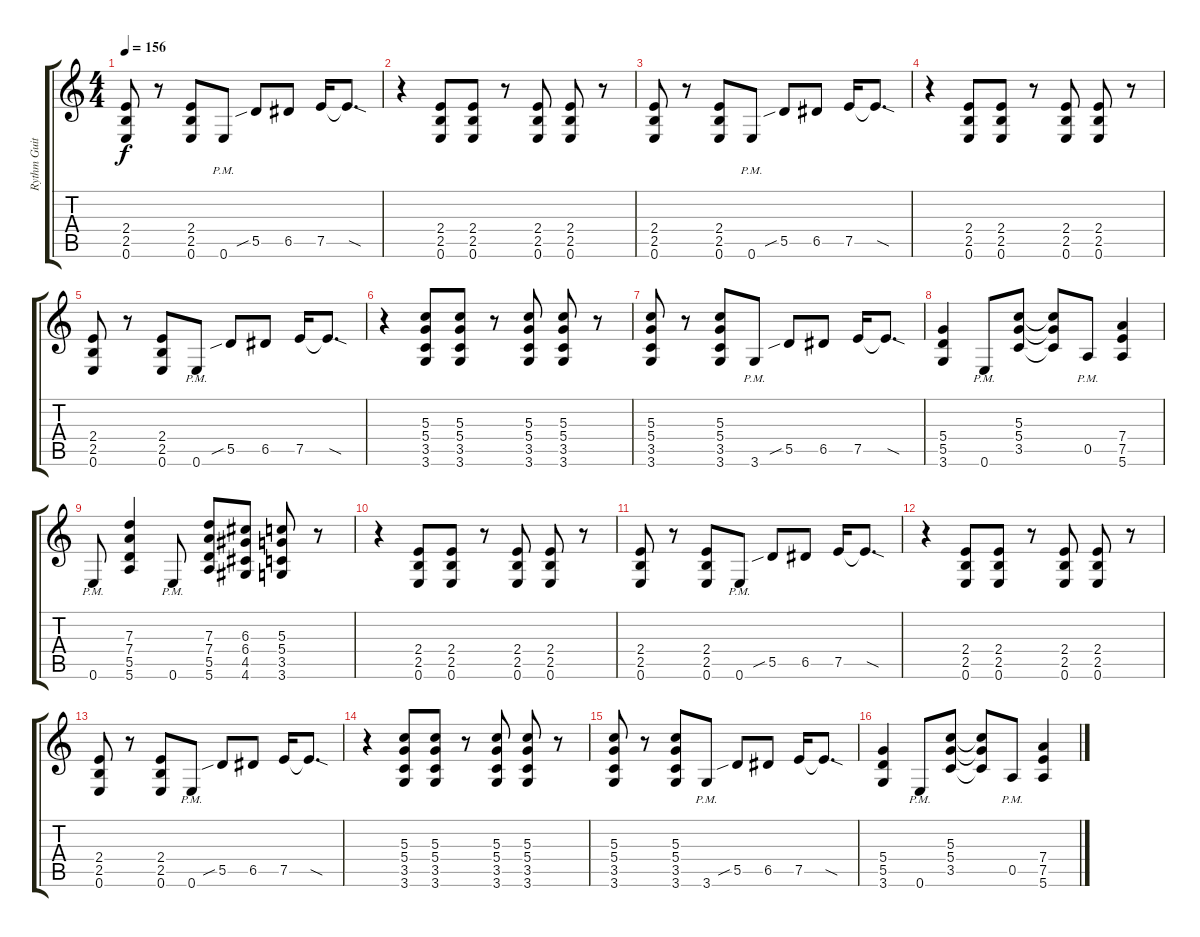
\track ("Rythm Guitar 1" "Rythm Guit") {instrument distortionguitar}
\staff {score tabs}
\tuning (E4 B3 G3 D3 A2 E2) {hide}
\ts (4 4)
\tempo 156
\clef g2
\ks c
(2.4 2.5 0.6).8{dy f} r.8 (2.4 2.5 0.6).8 0.6{pm}.8 5.5{sib}.8 6.5.8 7.5.16 7.5{sod t}.8{d} |
r.4 (2.4 2.5 0.6).8 (2.4 2.5 0.6).8 r.8 (2.4 2.5 0.6).8 (2.4 2.5 0.6).8 r.8 |
(2.4 2.5 0.6).8 r.8 (2.4 2.5 0.6).8 0.6{pm}.8 5.5{sib}.8 6.5.8 7.5.16 7.5{sod t}.8{d} |
r.4 (2.4 2.5 0.6).8 (2.4 2.5 0.6).8 r.8 (2.4 2.5 0.6).8 (2.4 2.5 0.6).8 r.8 |
(2.4 2.5 0.6).8 r.8 (2.4 2.5 0.6).8 0.6{pm}.8 5.5{sib}.8 6.5.8 7.5.16 7.5{sod t}.8{d} |
r.4 (5.3 5.4 3.5 3.6).8 (5.3 5.4 3.5 3.6).8 r.8 (5.3 5.4 3.5 3.6).8 (5.3 5.4 3.5 3.6).8 r.8 |
(5.3 5.4 3.5 3.6).8 r.8 (5.3 5.4 3.5 3.6).8 3.6{pm}.8 5.5{sib}.8 6.5.8 7.5.16 7.5{sod t}.8{d} |
(5.4 5.5 3.6).4 0.6{pm}.8 (5.3 5.4 3.5).8 (5.3{t} 5.4{t} 3.5{t}).8 0.5{pm}.8 (7.4 7.5 5.6).4 |
0.6{pm}.8 (7.3 7.4 5.5 5.6).4 0.6{pm}.8 (7.3 7.4 5.5 5.6).8 (6.3 6.4 4.5 4.6).8 (5.3 5.4 3.5 3.6).8 r.8 |
r.4 (2.4 2.5 0.6).8 (2.4 2.5 0.6).8 r.8 (2.4 2.5 0.6).8 (2.4 2.5 0.6).8 r.8 |
(2.4 2.5 0.6).8 r.8 (2.4 2.5 0.6).8 0.6{pm}.8 5.5{sib}.8 6.5.8 7.5.16 7.5{sod t}.8{d} |
r.4 (2.4 2.5 0.6).8 (2.4 2.5 0.6).8 r.8 (2.4 2.5 0.6).8 (2.4 2.5 0.6).8 r.8 |
(2.4 2.5 0.6).8 r.8 (2.4 2.5 0.6).8 0.6{pm}.8 5.5{sib}.8 6.5.8 7.5.16 7.5{sod t}.8{d} |
r.4 (5.3 5.4 3.5 3.6).8 (5.3 5.4 3.5 3.6).8 r.8 (5.3 5.4 3.5 3.6).8 (5.3 5.4 3.5 3.6).8 r.8 |
(5.3 5.4 3.5 3.6).8 r.8 (5.3 5.4 3.5 3.6).8 3.6{pm}.8 5.5{sib}.8 6.5.8 7.5.16 7.5{sod t}.8{d} |
(5.4 5.5 3.6).4 0.6{pm}.8 (5.3 5.4 3.5).8 (5.3{t} 5.4{t} 3.5{t}).8 0.5{pm}.8 (7.4 7.5 5.6).4
